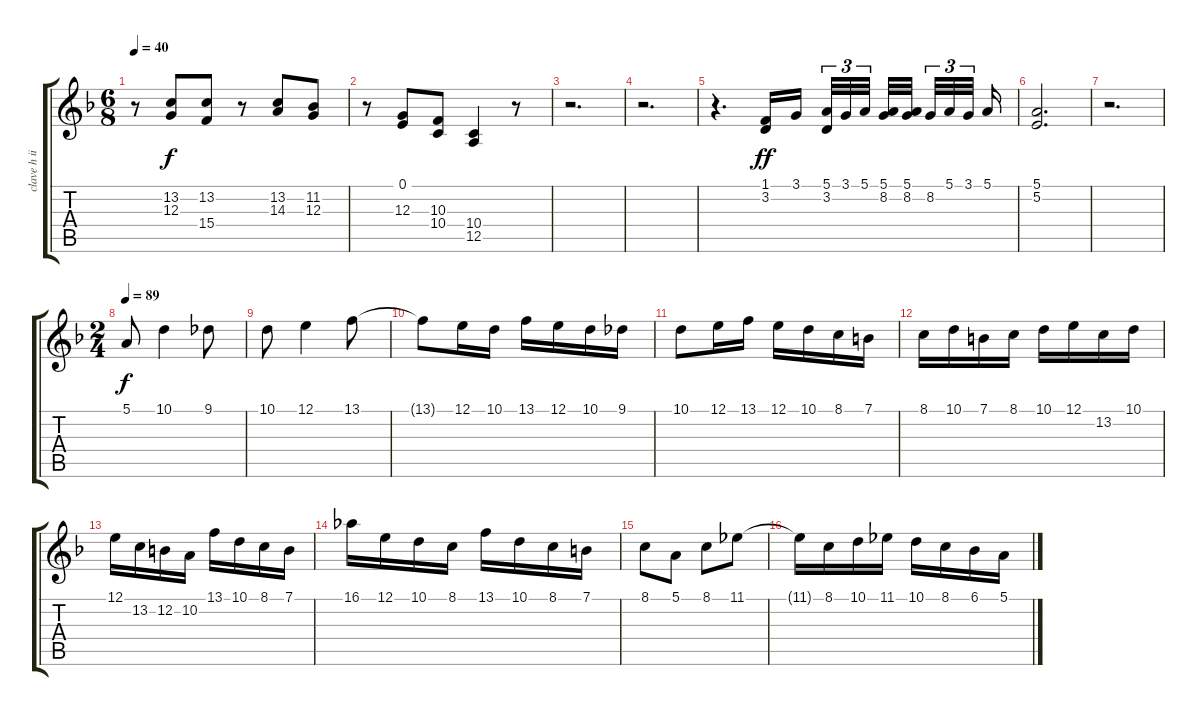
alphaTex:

\track ("clave h ii" "clave h ii") {instrument harpsichord}
\staff {score tabs}
\tuning (E4 B3 G3 D3 A2 E2) {hide}
\ts (6 8)
\tempo 40
\clef g2
\ks dminor
r.8{dy f} (13.2 12.3).8 (13.2 15.4).8 r.8 (13.2 14.3).8 (11.2 12.3).8 |
r.8 (0.1 12.3).8 (10.3 10.4).8 (10.4 12.5).4 r.8 |
r.2{d} |
r.2{d} |
r.4{d} (1.1 3.2).16{dy ff} 3.1.16 (5.1 3.2).32{tu (3 2)} 3.1.32{tu (3 2)} 5.1.32{tu (3 2)} (5.1 8.2).32 (5.1 8.2).32 8.2.32{tu (3 2)} 5.1.32{tu (3 2)} 3.1.32{tu (3 2)} 5.1.16 |
(5.1 5.2).2{d} |
r.2{d} |
\ts (2 4)
\tempo 89
5.1.8{dy f} 10.1.4 9.1.8 |
10.1.8 12.1.4 13.1.8 |
13.1{t}.8 12.1.16 10.1.16 13.1.16 12.1.16 10.1.16 9.1.16 |
10.1.8 12.1.16 13.1.16 12.1.16 10.1.16 8.1.16 7.1.16 |
8.1.16 10.1.16 7.1.16 8.1.16 10.1.16 12.1.16 13.2.16 10.1.16 |
12.1.16 13.2.16 12.2.16 10.2.16 13.1.16 10.1.16 8.1.16 7.1.16 |
16.1.16 12.1.16 10.1.16 8.1.16 13.1.16 10.1.16 8.1.16 7.1.16 |
8.1.8 5.1.8 8.1.8 11.1.8 |
11.1{t}.16 8.1.16 10.1.16 11.1.16 10.1.16 8.1.16 6.1.16 5.1.16
